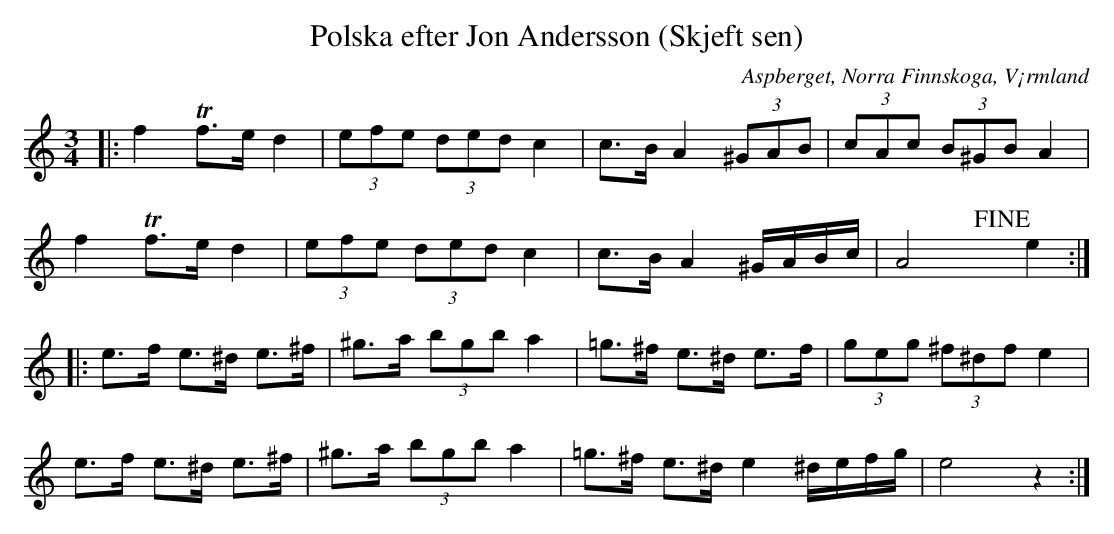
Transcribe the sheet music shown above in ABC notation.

X:1
T:Polska efter Jon Andersson (Skjeft sen)
O:Aspberget, Norra Finnskoga, V¡rmland
M:3/4
L:1/8
K:Am
|: f2 !trill!f3/2e/2 d2 | (3efe (3ded c2 | c3/2B/2 A2 (3^GAB | (3cAc (3B^GB A2 |
f2 !trill!f3/2e/2 d2 | (3efe (3ded c2 | c3/2B/2 A2 ^G/2A/2B/2c/2 | A4 +fine+ y y e2 :|
|: e3/2f/2 e3/2^d/2 e3/2^f/2 | ^g3/2a/2 (3bgb a2 | =g3/2^f/2 e3/2^d/2 e3/2f/2 | (3geg (3^f^df e2 |
e3/2f/2 e3/2^d/2 e3/2^f/2 | ^g3/2a/2 (3bgb a2 | =g3/2^f/2 e3/2^d/2 e2 ^d/2e/2f/2g/2 | e4 z2 :|
